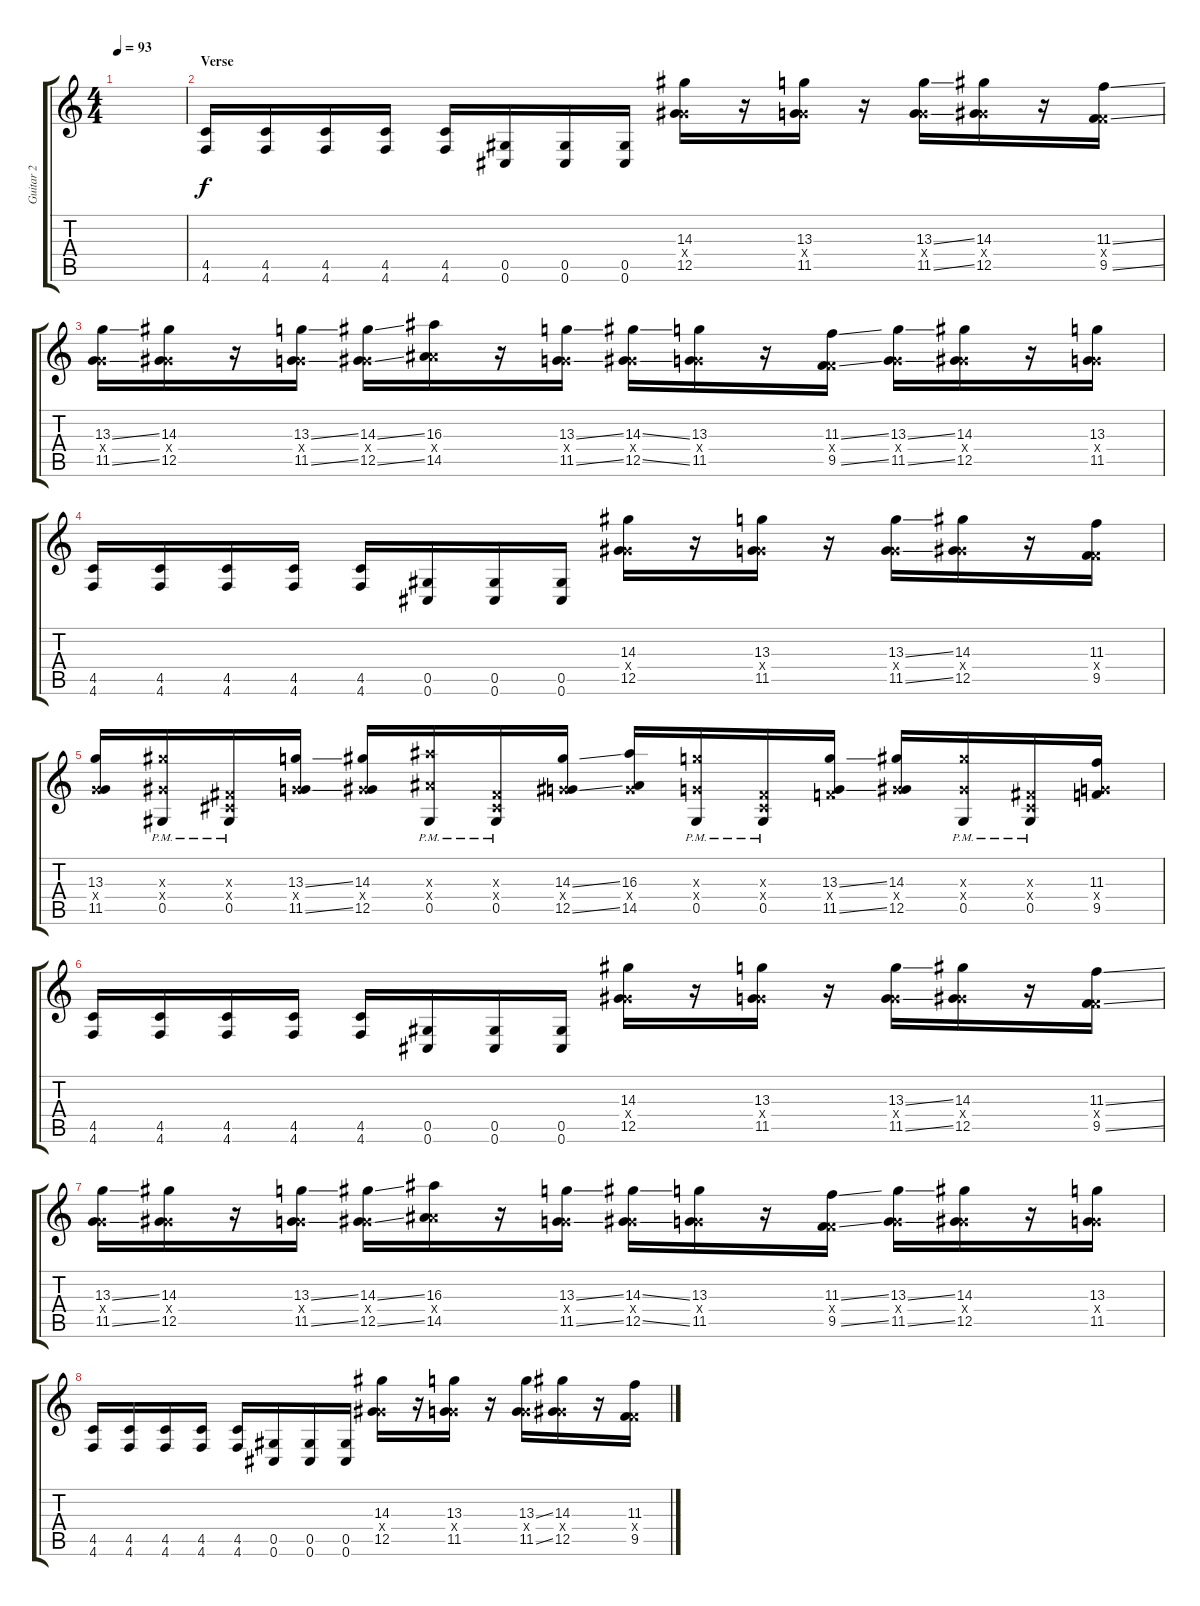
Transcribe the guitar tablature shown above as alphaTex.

\track ("Guitar 2" "Guitar 2") {instrument distortionguitar}
\staff {score tabs}
\tuning (Eb4 Bb3 Gb3 Db3 Ab2 Db2) {hide}
\ts (4 4)
\tempo 93
\clef g2
\ks c
|
\section ("" "Verse")
(4.5 4.6).16{volume 13} (4.5 4.6).16 (4.5 4.6).16 (4.5 4.6).16 (4.5 4.6).16 (0.5 0.6).16 (0.5 0.6).16 (0.5 0.6).16 (14.3 7.4{x} 12.5).16 r.16 (13.3 6.4{x} 11.5).16 r.16 (13.3{ss} 6.4{x} 11.5{ss}).16 (14.3 7.4{x} 12.5).16 r.16 (11.3{ss} 4.4{x} 9.5{ss}).16 |
(13.3{ss} 6.4{x} 11.5{ss}).16 (14.3 7.4{x} 12.5).16 r.16 (13.3{ss} 6.4{x} 11.5{ss}).16 (14.3{ss} 7.4{x} 12.5{ss}).16 (16.3 9.4{x} 14.5).16 r.16 (13.3{ss} 6.4{x} 11.5{ss}).16 (14.3{ss} 7.4{x} 12.5{ss}).16 (13.3 6.4{x} 11.5).16 r.16 (11.3{ss} 4.4{x} 9.5{ss}).16 (13.3{ss} 6.4{x} 11.5{ss}).16 (14.3 7.4{x} 12.5).16 r.16 (13.3 6.4{x} 11.5).16 |
(4.5 4.6).16 (4.5 4.6).16 (4.5 4.6).16 (4.5 4.6).16 (4.5 4.6).16 (0.5 0.6).16 (0.5 0.6).16 (0.5 0.6).16 (14.3 7.4{x} 12.5).16 r.16 (13.3 6.4{x} 11.5).16 r.16 (13.3{ss} 6.4{x} 11.5{ss}).16 (14.3 7.4{x} 12.5).16 r.16 (11.3 4.4{x} 9.5).16 |
(13.3 6.4{x} 11.5).16 (14.3{x} 7.4{x} 0.5{pm}).16 (0.3{x} 0.4{x} 0.5{pm}).16 (13.3{ss} 6.4{x} 11.5{ss}).16 (14.3 7.4{x} 12.5).16 (16.3{x} 9.4{x} 0.5{pm}).16 (0.3{x} 0.4{x} 0.5{pm}).16 (14.3{ss} 6.4{x} 12.5{ss}).16 (16.3 7.4{x} 14.5).16 (13.3{x} 6.4{x} 0.5{pm}).16 (0.3{x} 0.4{x} 0.5{pm}).16 (13.3{ss} 4.4{x} 11.5{ss}).16 (14.3 6.4{x} 12.5).16 (14.3{x} 7.4{x} 0.5{pm}).16 (0.3{x} 0.4{x} 0.5{pm}).16 (11.3 6.4{x} 9.5).16 |
(4.5 4.6).16{volume 13} (4.5 4.6).16 (4.5 4.6).16 (4.5 4.6).16 (4.5 4.6).16 (0.5 0.6).16 (0.5 0.6).16 (0.5 0.6).16 (14.3 7.4{x} 12.5).16 r.16 (13.3 6.4{x} 11.5).16 r.16 (13.3{ss} 6.4{x} 11.5{ss}).16 (14.3 7.4{x} 12.5).16 r.16 (11.3{ss} 4.4{x} 9.5{ss}).16 |
(13.3{ss} 6.4{x} 11.5{ss}).16 (14.3 7.4{x} 12.5).16 r.16 (13.3{ss} 6.4{x} 11.5{ss}).16 (14.3{ss} 7.4{x} 12.5{ss}).16 (16.3 9.4{x} 14.5).16 r.16 (13.3{ss} 6.4{x} 11.5{ss}).16 (14.3{ss} 7.4{x} 12.5{ss}).16 (13.3 6.4{x} 11.5).16 r.16 (11.3{ss} 4.4{x} 9.5{ss}).16 (13.3{ss} 6.4{x} 11.5{ss}).16 (14.3 7.4{x} 12.5).16 r.16 (13.3 6.4{x} 11.5).16 |
(4.5 4.6).16 (4.5 4.6).16 (4.5 4.6).16 (4.5 4.6).16 (4.5 4.6).16 (0.5 0.6).16 (0.5 0.6).16 (0.5 0.6).16 (14.3 7.4{x} 12.5).16 r.16 (13.3 6.4{x} 11.5).16 r.16 (13.3{ss} 6.4{x} 11.5{ss}).16 (14.3 7.4{x} 12.5).16 r.16 (11.3 4.4{x} 9.5).16
